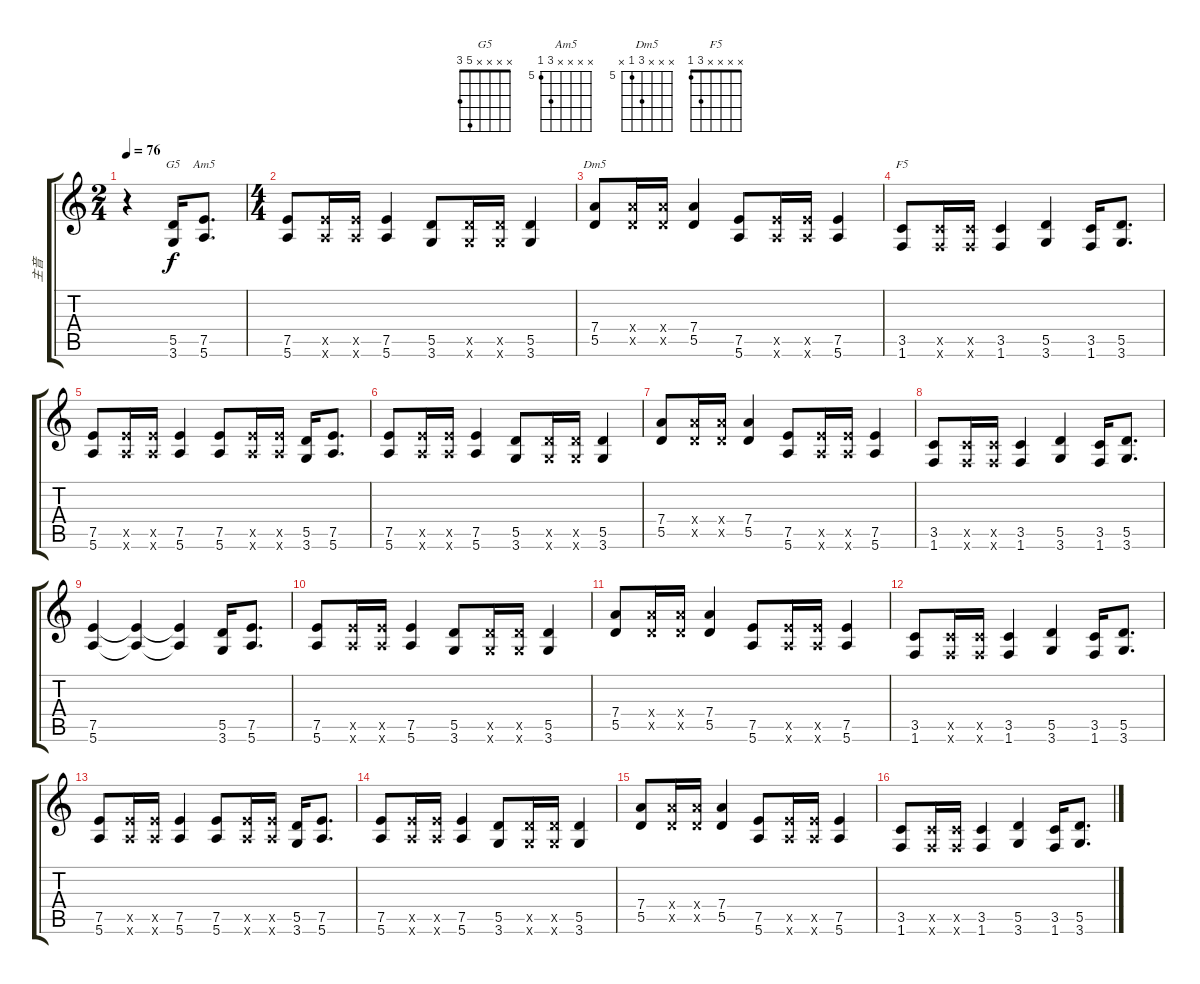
\track ("主音" "主音") {instrument distortionguitar}
\staff {score tabs}
\tuning (E4 B3 G3 D3 A2 E2) {hide}
\chord ("G5" x x x x 5 3)
\chord ("Am5" x x x x 7 5) {firstfret 5}
\chord ("Dm5" x x x 7 5 x) {firstfret 5}
\chord ("F5" x x x x 3 1)
\ts (2 4)
\tempo 76
\clef g2
\ks c
r.4{dy f} (5.5 3.6).16{ch "G5"} (7.5 5.6).8{d ch "Am5"} |
\ts (4 4)
(7.5 5.6).8 (7.5{x} 5.6{x}).16 (7.5{x} 5.6{x}).16 (7.5 5.6).4 (5.5 3.6).8 (5.5{x} 3.6{x}).16 (5.5{x} 3.6{x}).16 (5.5 3.6).4 |
(7.4 5.5).8{ch "Dm5"} (7.4{x} 5.5{x}).16 (7.4{x} 5.5{x}).16 (7.4 5.5).4 (7.5 5.6).8 (7.5{x} 5.6{x}).16 (7.5{x} 5.6{x}).16 (7.5 5.6).4 |
(3.5 1.6).8{ch "F5"} (3.5{x} 1.6{x}).16 (3.5{x} 1.6{x}).16 (3.5 1.6).4 (5.5 3.6).4 (3.5 1.6).16 (5.5 3.6).8{d} |
(7.5 5.6).8 (7.5{x} 5.6{x}).16 (7.5{x} 5.6{x}).16 (7.5 5.6).4 (7.5 5.6).8 (7.5{x} 5.6{x}).16 (7.5{x} 5.6{x}).16 (5.5 3.6).16 (7.5 5.6).8{d} |
(7.5 5.6).8 (7.5{x} 5.6{x}).16 (7.5{x} 5.6{x}).16 (7.5 5.6).4 (5.5 3.6).8 (5.5{x} 3.6{x}).16 (5.5{x} 3.6{x}).16 (5.5 3.6).4 |
(7.4 5.5).8 (7.4{x} 5.5{x}).16 (7.4{x} 5.5{x}).16 (7.4 5.5).4 (7.5 5.6).8 (7.5{x} 5.6{x}).16 (7.5{x} 5.6{x}).16 (7.5 5.6).4 |
(3.5 1.6).8 (3.5{x} 1.6{x}).16 (3.5{x} 1.6{x}).16 (3.5 1.6).4 (5.5 3.6).4 (3.5 1.6).16 (5.5 3.6).8{d} |
(7.5 5.6).4 (7.5{t} 5.6{t}).4 (7.5{t} 5.6{t}).4 (5.5 3.6).16 (7.5 5.6).8{d} |
(7.5 5.6).8 (7.5{x} 5.6{x}).16 (7.5{x} 5.6{x}).16 (7.5 5.6).4 (5.5 3.6).8 (5.5{x} 3.6{x}).16 (5.5{x} 3.6{x}).16 (5.5 3.6).4 |
(7.4 5.5).8 (7.4{x} 5.5{x}).16 (7.4{x} 5.5{x}).16 (7.4 5.5).4 (7.5 5.6).8 (7.5{x} 5.6{x}).16 (7.5{x} 5.6{x}).16 (7.5 5.6).4 |
(3.5 1.6).8 (3.5{x} 1.6{x}).16 (3.5{x} 1.6{x}).16 (3.5 1.6).4 (5.5 3.6).4 (3.5 1.6).16 (5.5 3.6).8{d} |
(7.5 5.6).8 (7.5{x} 5.6{x}).16 (7.5{x} 5.6{x}).16 (7.5 5.6).4 (7.5 5.6).8 (7.5{x} 5.6{x}).16 (7.5{x} 5.6{x}).16 (5.5 3.6).16 (7.5 5.6).8{d} |
(7.5 5.6).8 (7.5{x} 5.6{x}).16 (7.5{x} 5.6{x}).16 (7.5 5.6).4 (5.5 3.6).8 (5.5{x} 3.6{x}).16 (5.5{x} 3.6{x}).16 (5.5 3.6).4 |
(7.4 5.5).8 (7.4{x} 5.5{x}).16 (7.4{x} 5.5{x}).16 (7.4 5.5).4 (7.5 5.6).8 (7.5{x} 5.6{x}).16 (7.5{x} 5.6{x}).16 (7.5 5.6).4 |
(3.5 1.6).8 (3.5{x} 1.6{x}).16 (3.5{x} 1.6{x}).16 (3.5 1.6).4 (5.5 3.6).4 (3.5 1.6).16 (5.5 3.6).8{d}
